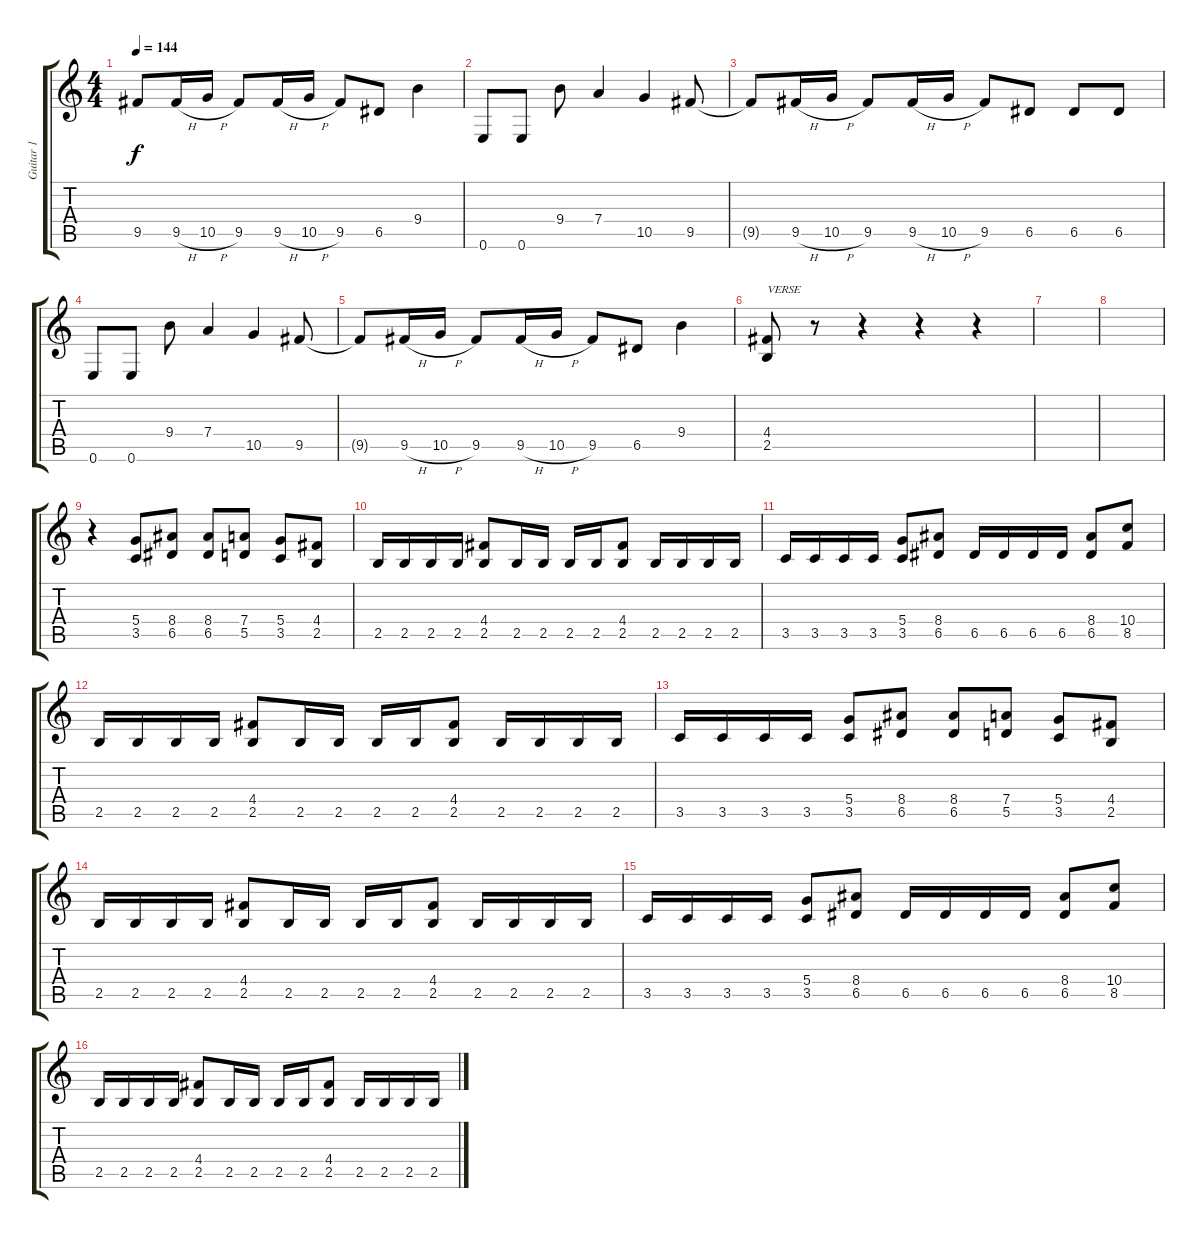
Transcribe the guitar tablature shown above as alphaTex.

\track ("Guitar 1" "Guitar 1") {instrument distortionguitar}
\staff {score tabs}
\tuning (E4 B3 G3 D3 A2 E2) {hide}
\ts (4 4)
\tempo 144
\clef g2
\ks c
9.5{t}.8{dy f} 9.5{h}.16 10.5{h}.16 9.5.8 9.5{h}.16 10.5{h}.16 9.5.8 6.5.8 9.4.4 |
0.6.8 0.6.8 9.4.8 7.4.4 10.5.4 9.5.8 |
9.5{t}.8 9.5{h}.16 10.5{h}.16 9.5.8 9.5{h}.16 10.5{h}.16 9.5.8 6.5.8 6.5.8 6.5.8 |
0.6.8 0.6.8 9.4.8 7.4.4 10.5.4 9.5.8 |
9.5{t}.8 9.5{h}.16 10.5{h}.16 9.5.8 9.5{h}.16 10.5{h}.16 9.5.8 6.5.8 9.4.4 |
(4.4 2.5).8{txt "VERSE "} r.8 r.4 r.4 r.4 |
|
|
r.4 (5.4 3.5).8 (8.4 6.5).8 (8.4 6.5).8 (7.4 5.5).8 (5.4 3.5).8 (4.4 2.5).8 |
2.5.16 2.5.16 2.5.16 2.5.16 (4.4 2.5).8 2.5.16 2.5.16 2.5.16 2.5.16 (4.4 2.5).8 2.5.16 2.5.16 2.5.16 2.5.16 |
3.5.16 3.5.16 3.5.16 3.5.16 (5.4 3.5).8 (8.4 6.5).8 6.5.16 6.5.16 6.5.16 6.5.16 (8.4 6.5).8 (10.4 8.5).8 |
2.5.16 2.5.16 2.5.16 2.5.16 (4.4 2.5).8 2.5.16 2.5.16 2.5.16 2.5.16 (4.4 2.5).8 2.5.16 2.5.16 2.5.16 2.5.16 |
3.5.16 3.5.16 3.5.16 3.5.16 (5.4 3.5).8 (8.4 6.5).8 (8.4 6.5).8 (7.4 5.5).8 (5.4 3.5).8 (4.4 2.5).8 |
2.5.16 2.5.16 2.5.16 2.5.16 (4.4 2.5).8 2.5.16 2.5.16 2.5.16 2.5.16 (4.4 2.5).8 2.5.16 2.5.16 2.5.16 2.5.16 |
3.5.16 3.5.16 3.5.16 3.5.16 (5.4 3.5).8 (8.4 6.5).8 6.5.16 6.5.16 6.5.16 6.5.16 (8.4 6.5).8 (10.4 8.5).8 |
2.5.16 2.5.16 2.5.16 2.5.16 (4.4 2.5).8 2.5.16 2.5.16 2.5.16 2.5.16 (4.4 2.5).8 2.5.16 2.5.16 2.5.16 2.5.16
